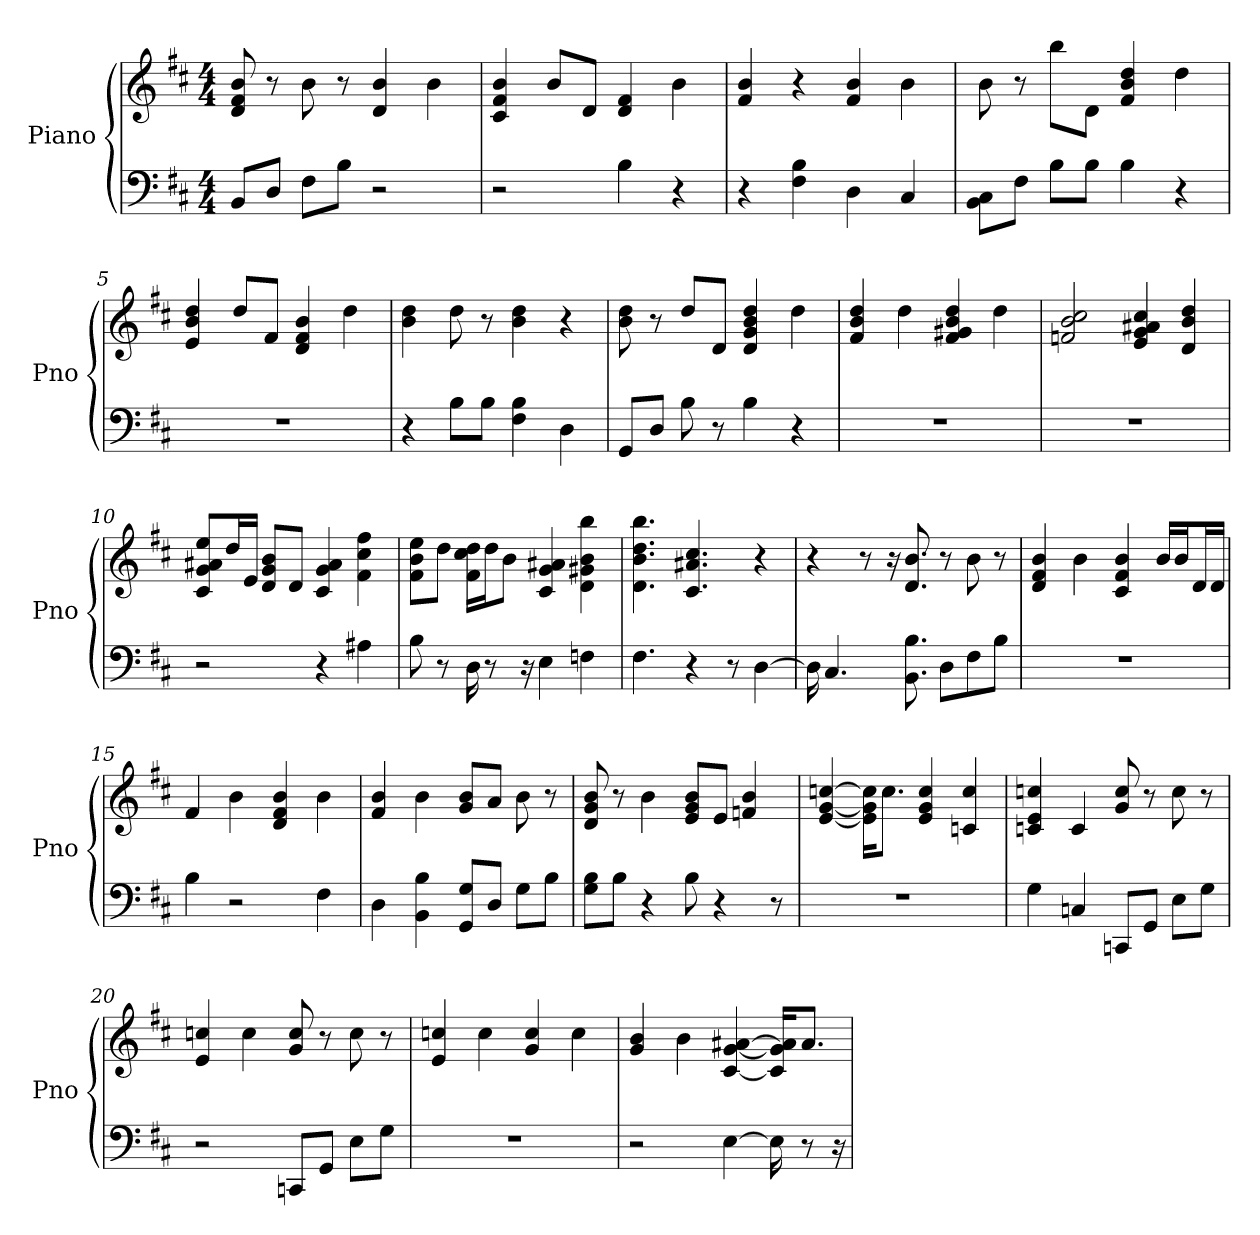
**kern	**kern
*part1	*part1
*staff2	*staff1
*I"Piano	*
*I'Pno	*
*clefF4	*clefG2
*k[f#c#]	*k[f#c#]
*D:	*D:
*M4/4	*M4/4
*MM90	*MM90
=1	=1
8BB/L	8b 8d 8f#
8D/J	8r
8F#\L	8b
8B\J	8r
2r	4d 4b
.	4b
=2	=2
2r	4b 4c# 4f#
.	8b/L
.	8d/J
4B	4d 4f#
4r	4b
=3	=3
4r	4b 4f#
4B 4F#	4r
4D	4b 4f#
4C#	4b
=4	=4
8C#\ 8BB\L	8b
8F#\J	8r
8B\L	8bb\L
8B\J	8d\J
4B	4b 4f# 4dd
4r	4dd
=5	=5
1r	4e 4b 4dd
.	8dd/L
.	8f#/J
.	4d 4f# 4b
.	4dd
=6	=6
4r	4b 4dd
8B\L	8dd
8B\J	8r
4B 4F#	4dd 4b
4D	4r
=7	=7
8GG/L	8dd 8b
8D/J	8r
8B	8dd/L
8r	8d/J
4B	4dd 4b 4d 4g
4r	4dd
=8	=8
1r	4dd 4b 4f#
.	4dd
.	4b 4f# 4dd 4g#
.	4dd
=9	=9
1r	2f 2b 2cc#
.	4g 4cc# 4e 4a#
.	4dd 4b 4d
=10	=10
2r	8ee/ 8g/ 8c#/ 8a#/L
.	16dd/L
.	16e/JJ
.	8g/ 8b/ 8d/L
.	8d/J
4r	4g 4c# 4a#
4A#	4ff# 4f# 4cc#
=11	=11
8B	8ee\ 8b\ 8f#\L
8r	8dd\J
16D	16dd\ 16f#\ 16cc#\LL
8r	16dd\J
.	8b\J
16r	.
4E	4a# 4c# 4g
4F	4b 4bb 4d 4g#
=12	=12
4.F#	4.dd 4.d 4.b 4.bb
4r	4.cc# 4.a# 4.c#
8r	.
[4D	4r
=13	=13
16D]	4r
4.C#	.
.	8r
.	16r
8.B 8.BB	8.d 8.b
8D\L	8r
8F#\	8b
8B\J	8r
=14	=14
1r	4d 4b 4f#
.	4b
.	4b 4f# 4c#
.	16b/LL
.	16b/J
.	16d/L
.	16d/JJ
=15	=15
4B	4f#
2r	4b
.	4f# 4b 4d
4F#	4b
=16	=16
4D	4f# 4b
4B 4BB	4b
8GG/ 8G/L	8b/ 8g/L
8D/J	8a/J
8G\L	8b
8B\J	8r
=17	=17
8G\ 8B\L	8b 8g 8d
8B\J	8r
4r	4b
8B	8e/ 8b/ 8g/L
4r	8e/J
.	4f 4b
8r	.
=18	=18
1r	[4cc [4e [4g
.	16cc]\ 16e]\ 16g]\KL
.	8.cc\J
.	4g 4cc 4e
.	4cc 4c
=19	=19
4G	4c 4cc 4e
4C	4c
8CC/L	8cc 8g
8GG/J	8r
8E\L	8cc
8G\J	8r
=20	=20
2r	4cc 4e
.	4cc
8CC/L	8cc 8g
8GG/J	8r
8E\L	8cc
8G\J	8r
=21	=21
1r	4e 4cc
.	4cc
.	4cc 4g
.	4cc
=22	=22
2r	4g 4b
.	4b
[4E	[4a# [4c# [4g
16E]	16a#]/ 16c#]/ 16g]/KL
8r	8.a#/J
16r	.
=	=
*-	*-
